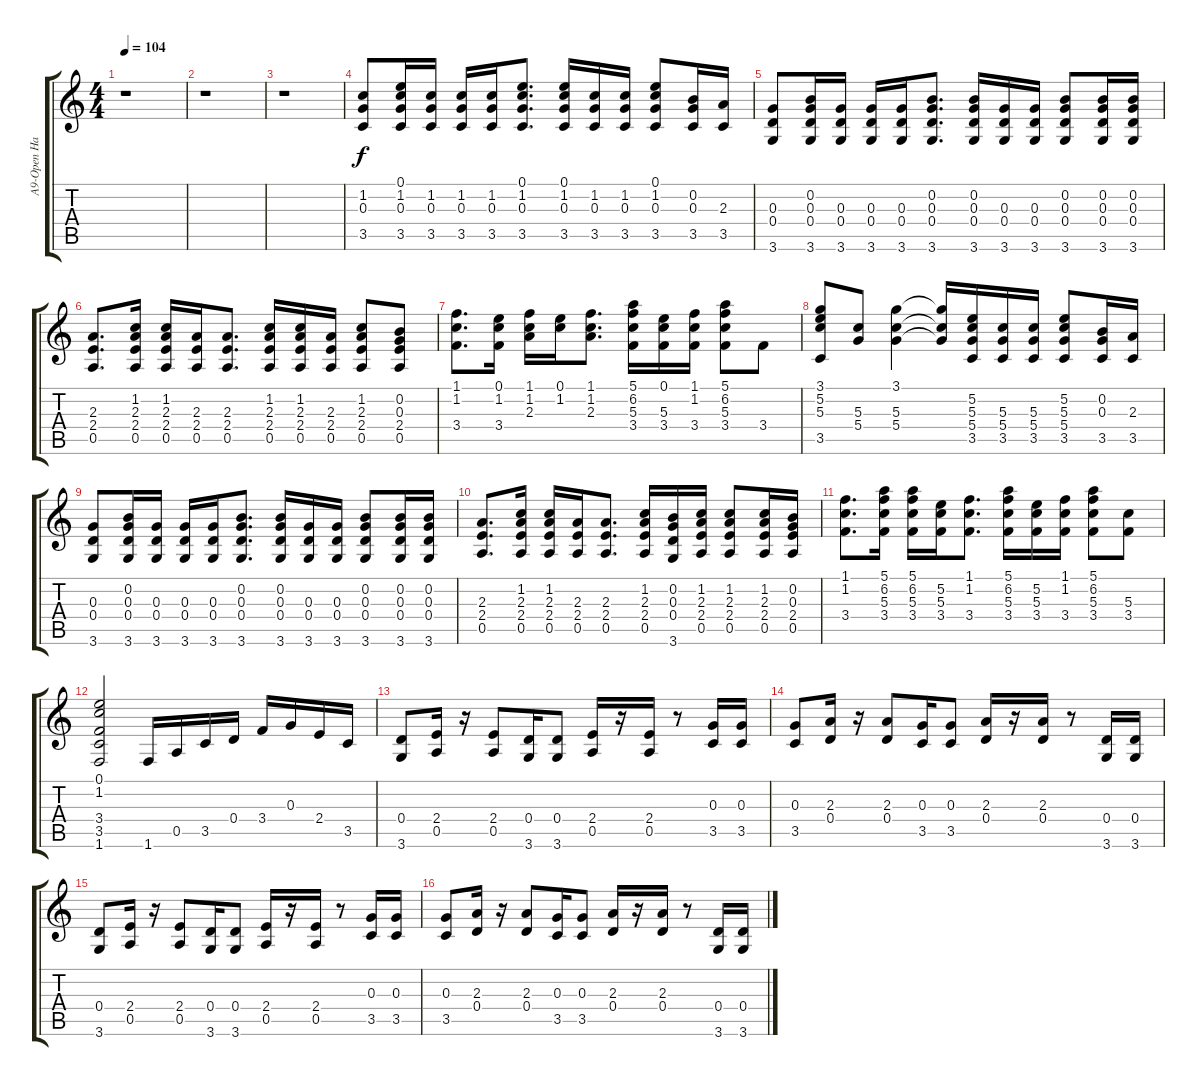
\track ("A9-Open Hard 1 " "A9-Open Ha") {instrument electricguitarclean}
\staff {score tabs}
\tuning (E4 B3 G3 D3 A2 E2) {hide}
\ts (4 4)
\tempo 104
\clef g2
\ks c
r.1{dy f} |
r.1 |
r.1 |
(1.2 0.3 3.5).8 (0.1 1.2 0.3 3.5).16 (1.2 0.3 3.5).16 (1.2 0.3 3.5).16 (1.2 0.3 3.5).16 (0.1 1.2 0.3 3.5).8{d} (0.1 1.2 0.3 3.5).16 (1.2 0.3 3.5).16 (1.2 0.3 3.5).16 (0.1 1.2 0.3 3.5).8 (0.2 0.3 3.5).16 (2.3 3.5).16 |
(0.3 0.4 3.6).8 (0.2 0.3 0.4 3.6).16 (0.3 0.4 3.6).16 (0.3 0.4 3.6).16 (0.3 0.4 3.6).16 (0.2 0.3 0.4 3.6).8{d} (0.2 0.3 0.4 3.6).16 (0.3 0.4 3.6).16 (0.3 0.4 3.6).16 (0.2 0.3 0.4 3.6).8 (0.2 0.3 0.4 3.6).16 (0.2 0.3 0.4 3.6).16 |
(2.3 2.4 0.5).8{d} (1.2 2.3 2.4 0.5).16 (1.2 2.3 2.4 0.5).16 (2.3 2.4 0.5).16 (2.3 2.4 0.5).8{d} (1.2 2.3 2.4 0.5).16 (1.2 2.3 2.4 0.5).16 (2.3 2.4 0.5).16 (1.2 2.3 2.4 0.5).8 (0.2 0.3 2.4 0.5).8 |
(1.1 1.2 3.4).8{d} (0.1 1.2 3.4).16 (1.1 1.2 2.3).16 (0.1 1.2).16 (1.1 1.2 2.3).8{d} (5.1 6.2 5.3 3.4).16 (0.1 5.3 3.4).16 (1.1 1.2 3.4).16 (5.1 6.2 5.3 3.4).8 3.4.8 |
(3.1 5.2 5.3 3.5).8 (5.3 5.4).8 (3.1 5.3 5.4).4 (3.1{t} 5.3{t} 5.4{t}).16 (5.2 5.3 5.4 3.5).16 (5.3 5.4 3.5).16 (5.3 5.4 3.5).16 (5.2 5.3 5.4 3.5).8 (0.2 0.3 3.5).16 (2.3 3.5).16 |
(0.3 0.4 3.6).8 (0.2 0.3 0.4 3.6).16 (0.3 0.4 3.6).16 (0.3 0.4 3.6).16 (0.3 0.4 3.6).16 (0.2 0.3 0.4 3.6).8{d} (0.2 0.3 0.4 3.6).16 (0.3 0.4 3.6).16 (0.3 0.4 3.6).16 (0.2 0.3 0.4 3.6).8 (0.2 0.3 0.4 3.6).16 (0.2 0.3 0.4 3.6).16 |
(2.3 2.4 0.5).8{d} (1.2 2.3 2.4 0.5).16 (1.2 2.3 2.4 0.5).16 (2.3 2.4 0.5).16 (2.3 2.4 0.5).8{d} (1.2 2.3 2.4 0.5).16 (0.2 0.3 0.4 3.6).16 (1.2 2.3 2.4 0.5).16 (1.2 2.3 2.4 0.5).8 (1.2 2.3 2.4 0.5).16 (0.2 0.3 2.4 0.5).16 |
(1.1 1.2 3.4).8{d} (5.1 6.2 5.3 3.4).16 (5.1 6.2 5.3 3.4).16 (5.2 5.3 3.4).16 (1.1 1.2 3.4).8{d} (5.1 6.2 5.3 3.4).16 (5.2 5.3 3.4).16 (1.1 1.2 3.4).16 (5.1 6.2 5.3 3.4).8 (5.3 3.4).8 |
(0.1 1.2 3.4 3.5 1.6).2 1.6.16 0.5.16{instrument overdrivenguitar} 3.5.16 0.4.16 3.4.16 0.3.16 2.4.16 3.5.16 |
(0.4 3.6).8{instrument electricguitarclean} (2.4 0.5).16 r.16 (2.4 0.5).8 (0.4 3.6).16 (0.4 3.6).8 (2.4 0.5).16 r.16 (2.4 0.5).16 r.8 (0.3 3.5).16 (0.3 3.5).16 |
(0.3 3.5).8 (2.3 0.4).16 r.16 (2.3 0.4).8 (0.3 3.5).16 (0.3 3.5).8 (2.3 0.4).16 r.16 (2.3 0.4).16 r.8 (0.4 3.6).16 (0.4 3.6).16 |
(0.4 3.6).8 (2.4 0.5).16 r.16 (2.4 0.5).8 (0.4 3.6).16 (0.4 3.6).8 (2.4 0.5).16 r.16 (2.4 0.5).16 r.8 (0.3 3.5).16 (0.3 3.5).16 |
(0.3 3.5).8 (2.3 0.4).16 r.16 (2.3 0.4).8 (0.3 3.5).16 (0.3 3.5).8 (2.3 0.4).16 r.16 (2.3 0.4).16 r.8 (0.4 3.6).16 (0.4 3.6).16
